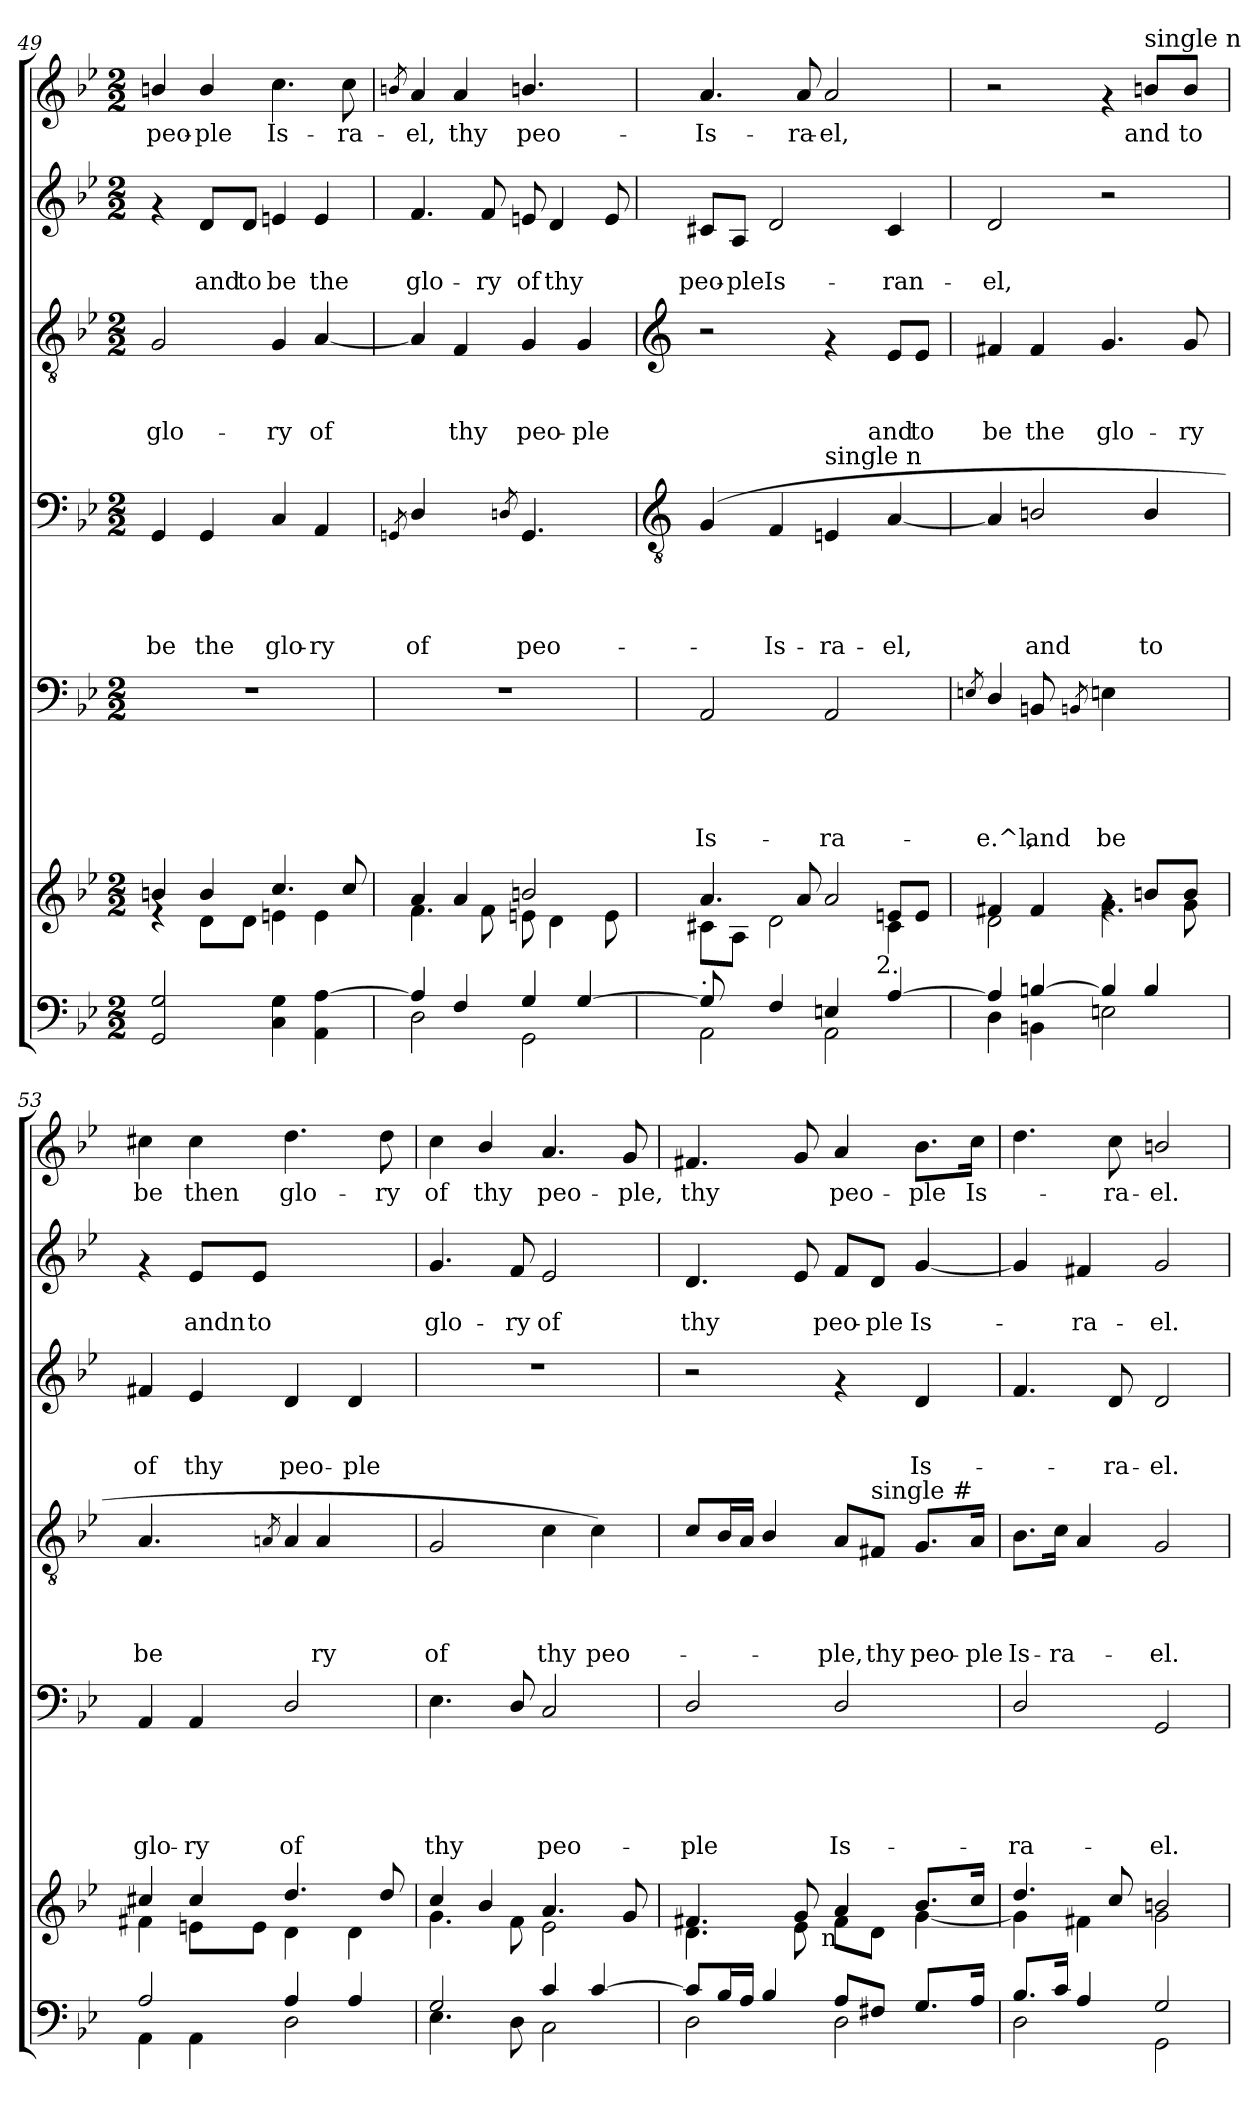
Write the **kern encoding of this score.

**kern	**kern	**kern	**text	**text	**text	**text	**text	**kern	**text	**text	**text	**text	**kern	**text	**text	**text	**kern	**text	**text	**kern	**text
*part6	*part6	*part5	*part5	*part5	*part5	*part5	*part5	*part4	*part4	*part4	*part4	*part4	*part3	*part3	*part3	*part3	*part2	*part2	*part2	*part1	*part1
*staff7	*staff6	*staff5	*staff5	*staff5	*staff5	*staff5	*staff5	*staff4	*staff4	*staff4	*staff4	*staff4	*staff3	*staff3	*staff3	*staff3	*staff2	*staff2	*staff2	*staff1	*staff1
*clefF4	*clefG2	*clefF4	*	*	*	*	*	*clefF4	*	*	*	*	*clefGv2	*	*	*	*clefG2	*	*	*clefG2	*
*k[b-e-]	*k[b-e-]	*k[b-e-]	*	*	*	*	*	*k[b-e-]	*	*	*	*	*k[b-e-]	*	*	*	*k[b-e-]	*	*	*k[b-e-]	*
*B-:	*B-:	*B-:	*	*	*	*	*	*B-:	*	*	*	*	*B-:	*	*	*	*B-:	*	*	*B-:	*
*M2/2	*M2/2	*M2/2	*	*	*	*	*	*M2/2	*	*	*	*	*M2/2	*	*	*	*M2/2	*	*	*M2/2	*
=49	=49	=49	=49	=49	=49	=49	=49	=49	=49	=49	=49	=49	=49	=49	=49	=49	=49	=49	=49	=49	=49
*	*^	*	*	*	*	*	*	*	*	*	*	*	*	*	*	*	*	*	*	*	*
!	!	!	!	!	!	!	!	!	!	!	!	!	!LO:LY:b	!	!	!	!LO:LY:b	!	!	!	!	!LO:LY:b
2GG/ 2G/	4bn/	4rd	1r	.	.	.	.	.	4GG/	.	.	.	be	2G/	.	.	glo-	4rf	.	.	4bn/	peo-
!	!	!	!	!	!	!	!	!	!	!	!	!	!LO:LY:b	!	!	!	!	!	!	!LO:LY:b	!	!LO:LY:b
.	4b/	8d\L	.	.	.	.	.	.	4GG/	.	.	.	the	.	.	.	.	8d/L	.	and	4b/	-ple
!	!	!	!	!	!	!	!	!	!	!	!	!	!	!	!	!	!	!	!	!LO:LY:b	!	!
.	.	8d\J	.	.	.	.	.	.	.	.	.	.	.	.	.	.	.	8d/J	.	to	.	.
!	!	!	!	!	!	!	!	!	!	!	!	!	!LO:LY:b	!	!	!	!LO:LY:b	!	!	!LO:LY:b	!	!LO:LY:b
4C\ 4G\	4.cc/	4en\	.	.	.	.	.	.	4C/	.	.	.	glo-	4G/	.	.	-ry	4en/	.	be	4.cc\	Is-
!	!	!	!	!	!	!	!	!	!	!	!	!	!LO:LY:b	!	!	!	!LO:LY:b	!	!	!LO:LY:b	!	!
4AA\ [>4A\	.	4e\	.	.	.	.	.	.	4AA/	.	.	.	-ry	[<4A/	.	.	of	4e/	.	the	.	.
!	!	!	!	!	!	!	!	!	!	!	!	!	!	!	!	!	!	!	!	!	!	!LO:LY:b
.	8cc/	.	.	.	.	.	.	.	.	.	.	.	.	.	.	.	.	.	.	.	8cc\	-ra-
=50	=50	=50	=50	=50	=50	=50	=50	=50	=50	=50	=50	=50	=50	=50	=50	=50	=50	=50	=50	=50	=50	=50
.	.	.	.	.	.	.	.	.	8qGGn/	.	.	.	.	.	.	.	.	.	.	.	8qbn/	.
*^	*	*	*	*	*	*	*	*	*	*	*	*	*	*	*	*	*	*	*	*	*	*
!	!	!	!	!	!	!	!	!	!	!	!	!	!	!LO:LY:b	!	!	!	!	!	!	!LO:LY:b	!	!LO:LY:b
4A/]	2D\	4a/	4.f\	1r	.	.	.	.	.	4D/	.	.	.	of	4A/]	.	.	.	4.f/	.	glo-	4a/	-el,
!	!	!	!	!	!	!	!	!	!	!	!	!	!	!	!	!	!	!LO:LY:b	!	!	!	!	!LO:LY:b
4F/	.	4a/	.	.	.	.	.	.	.	4ryy	.	.	.	.	4F/	.	.	thy	.	.	.	4a/	thy
!	!	!	!	!	!	!	!	!	!	!	!	!	!	!	!	!	!	!	!	!	!LO:LY:b	!	!
.	.	.	8f\	.	.	.	.	.	.	.	.	.	.	.	.	.	.	.	8f/	.	-ry	.	.
.	.	.	.	.	.	.	.	.	.	8qDn/	.	.	.	.	.	.	.	.	.	.	.	.	.
!	!	!	!	!	!	!	!	!	!	!	!	!	!	!LO:LY:b	!	!	!	!LO:LY:b	!	!	!LO:LY:b	!	!LO:LY:b
4G/	2GG\	2bn/	8en\	.	.	.	.	.	.	4.GG/	.	.	.	peo-	4G/	.	.	peo-	8en/	.	of	4.b/	peo-
!	!	!	!	!	!	!	!	!	!	!	!	!	!	!	!	!	!	!	!	!	!LO:LY:b	!	!
.	.	.	4d\	.	.	.	.	.	.	.	.	.	.	.	.	.	.	.	4d/	.	thy	.	.
!	!	!	!	!	!	!	!	!	!	!	!	!	!	!	!	!	!	!LO:LY:b	!	!	!	!	!
[<4G/	.	.	.	.	.	.	.	.	.	.	.	.	.	.	4G/	.	.	-ple	.	.	.	.	.
.	.	.	8e\	.	.	.	.	.	.	8ryy	.	.	.	.	.	.	.	.	8e/	.	.	8ryy	.
*	*	*v	*v	*	*	*	*	*	*	*	*	*	*	*	*	*	*	*	*	*	*	*	*
!!LO:PB:g=z
=51	=51	=51	=51	=51	=51	=51	=51	=51	=51	=51	=51	=51	=51	=51	=51	=51	=51	=51	=51	=51	=51	=51
*	*	*	*	*	*	*	*	*	*clefGv2	*	*	*	*	*clefG2	*	*	*	*	*	*	*	*
*	*	*^	*	*	*	*	*	*	*	*	*	*	*	*	*	*	*	*	*	*	*	*
*	*	*	*^	*	*	*	*	*	*	*	*	*	*	*	*	*	*	*	*	*	*	*	*
*	*	*	*	*^	*	*	*	*	*	*	*	*	*	*	*	*	*	*	*	*	*	*	*	*
!	!	!LO:TX:b:t=.	!	!	!	!	!	!	!	!	!	!	!	!	!	!	!	!	!	!	!	!	!	!	!
!	!	!	!	!	!	!	!	!	!	!	!LO:LY:b	!	!	!	!	!	!	!	!	!	!	!	!LO:LY:b	!	!LO:LY:b
8G/]	2AA\	4.a/	8c#X<\L	4.ryy	2.ryy	2AA/	.	.	.	.	Is-	(<4G/	.	.	.	.	2r	.	.	.	8c#X/L	.	peo-	4.a/	-Is-
!	!	!	!	!	!	!	!	!	!	!	!	!	!	!	!	!	!	!	!	!	!	!	!LO:LY:b	!	!
8ryy	.	.	8A\J	.	.	.	.	.	.	.	.	.	.	.	.	.	.	.	.	.	8A/J	.	-ple	.	.
!	!	!	!	!	!	!	!	!	!	!	!	!	!	!	!	!LO:LY:b	!	!	!	!	!	!	!LO:LY:b	!	!
4F/	.	.	2d\	.	.	.	.	.	.	.	.	4F/	.	.	.	-Is-	.	.	.	.	2d/	.	Is-	.	.
!	!	!	!	!	!	!	!	!	!	!	!	!	!	!	!	!	!	!	!	!	!	!	!	!	!LO:LY:b
.	.	4ryy	.	8a/	.	.	.	.	.	.	.	.	.	.	.	.	.	.	.	.	.	.	.	8a/	-ra-
!	!	!	!	!	!	!	!	!	!	!	!	!LO:TX:a:t=single n	!	!	!	!	!	!	!	!	!	!	!	!	!
!	!	!	!	!	!	!	!	!	!	!	!LO:LY:b	!	!	!	!	!LO:LY:b	!	!	!	!	!	!	!	!	!LO:LY:b
4En/	2AA\	.	.	2a/	.	2AA/	.	.	.	.	-ra-	4E/	.	.	.	-ra-	4rf	.	.	.	.	.	.	2a/	-el,
.	.	16.ryy	.	.	.	.	.	.	.	.	.	.	.	.	.	.	.	.	.	.	.	.	.	.	.
!	!	!LO:TX:b:t=2.	!	!	!	!	!	!	!	!	!	!	!	!	!	!	!	!	!	!	!	!	!	!	!
.	.	4ryy	.	.	.	.	.	.	.	.	.	.	.	.	.	.	.	.	.	.	.	.	.	.	.
!	!	!	!	!	!	!	!	!	!	!	!	!	!	!	!	!LO:LY:b	!	!	!	!LO:LY:b	!	!	!LO:LY:b	!	!
[>4A/	.	.	8en/L	.	4c#\	.	.	.	.	.	.	[<4A/	.	.	.	-el,	8e-/L	.	.	and	4c#/	.	-ran-	.	.
!	!	!	!	!	!	!	!	!	!	!	!	!	!	!	!	!	!	!	!	!LO:LY:b	!	!	!	!	!
.	.	.	8e/J	.	.	.	.	.	.	.	.	.	.	.	.	.	8e-/J	.	.	to	.	.	.	.	.
.	.	32ryy	.	.	.	.	.	.	.	.	.	.	.	.	.	.	.	.	.	.	.	.	.	.	.
*	*	*v	*v	*v	*v	*	*	*	*	*	*	*	*	*	*	*	*	*	*	*	*	*	*	*	*
=52	=52	=52	=52	=52	=52	=52	=52	=52	=52	=52	=52	=52	=52	=52	=52	=52	=52	=52	=52	=52	=52	=52
.	.	.	8qEn/	.	.	.	.	.	.	.	.	.	.	.	.	.	.	.	.	.	.	.
*	*	*^	*	*	*	*	*	*	*	*	*	*	*	*	*	*	*	*	*	*	*	*
!	!	!	!	!	!	!	!	!	!LO:LY:b	!	!	!	!	!	!	!	!	!LO:LY:b	!	!	!LO:LY:b	!	!
4A/]	4D\	4f#X>/	2d\	4D/	.	.	.	.	-e.^l,	4A/]	.	.	.	.	4f#X/	.	.	be	2d/	.	-el,	2r	.
!	!	!	!	!	!	!	!	!	!LO:LY:b	!	!	!	!	!LO:LY:b	!	!	!	!LO:LY:b	!	!	!	!	!
[>4Bn/	4BBn\	4f#/	.	8BBn/	.	.	.	.	and	2Bn/	.	.	.	and	4f#/	.	.	the	.	.	.	.	.
.	.	.	.	8ryy	.	.	.	.	.	.	.	.	.	.	.	.	.	.	.	.	.	.	.
.	.	.	.	8qBBn/	.	.	.	.	.	.	.	.	.	.	.	.	.	.	.	.	.	.	.
!	!	!	!	!	!	!	!	!	!LO:LY:b	!	!	!	!	!	!	!	!	!LO:LY:b	!	!	!	!	!
4B/]	2En\	4rg	4.g\	4E\	.	.	.	.	be	.	.	.	.	.	4.g/	.	.	glo-	2r	.	.	4rf	.
!	!	!	!	!	!	!	!	!	!	!	!	!	!	!	!	!	!	!	!	!	!	!LO:TX:a:t=single n	!
!	!	!	!	!	!	!	!	!	!	!	!	!	!	!LO:LY:b	!	!	!	!	!	!	!	!	!LO:LY:b
4B/	.	8bn>/L	.	4ryy	.	.	.	.	.	4B/	.	.	.	to	.	.	.	.	.	.	.	8b/L	and
!	!	!	!	!	!	!	!	!	!	!	!	!	!	!	!	!	!	!LO:LY:b	!	!	!	!	!LO:LY:b
.	.	8b/J	8g\	.	.	.	.	.	.	.	.	.	.	.	8g/	.	.	-ry	.	.	.	8b/J	to
=53	=53	=53	=53	=53	=53	=53	=53	=53	=53	=53	=53	=53	=53	=53	=53	=53	=53	=53	=53	=53	=53	=53	=53
!	!	!	!	!	!	!	!	!	!LO:LY:b	!	!	!	!	!LO:LY:b	!	!	!	!LO:LY:b	!	!	!	!	!LO:LY:b
*	*	*	*	*	*	*	*	*	*	*^	*	*	*	*	*	*	*	*	*	*	*	*	*
2A/	4AA\	4cc#X/	4f#X\	4AA/	.	.	.	.	glo-	4.A/	2ryy	.	.	.	be	4f#X/	.	.	of	4rf	.	.	4cc#X\	be
!	!	!	!	!	!	!	!	!	!LO:LY:b	!	!	!	!	!	!	!	!	!	!LO:LY:b	!	!	!LO:LY:b	!	!LO:LY:b
.	4AA\	4cc#/	8en\L	4AA/	.	.	.	.	-ry	.	.	.	.	.	.	4e-/	.	.	thy	8e-/L	.	andn	4cc#\	then
!	!	!	!	!	!	!	!	!	!	!	!	!	!	!	!	!	!	!	!	!	!	!LO:LY:b	!	!
.	.	.	8e\J	.	.	.	.	.	.	8ryy	.	.	.	.	.	.	.	.	.	8e-/J	.	to	.	.
.	.	.	.	.	.	.	.	.	.	8qAn/	.	.	.	.	.	.	.	.	.	.	.	.	.	.
!	!	!	!	!	!	!	!	!	!LO:LY:b	!	!	!	!	!	!	!	!	!	!LO:LY:b	!	!	!	!	!LO:LY:b
4A/	2D\	4.dd/	4d\	2D/	.	.	.	.	of	4A/	8ryy	.	.	.	.	4d/	.	.	peo-	2ryy	.	.	4.dd\	glo-
!	!	!	!	!	!	!	!	!	!	!	!	!	!	!	!LO:LY:b	!	!	!	!	!	!	!	!	!
.	.	.	.	.	.	.	.	.	.	.	4A/	.	.	.	ry	.	.	.	.	.	.	.	.	.
!	!	!	!	!	!	!	!	!	!	!	!	!	!	!	!	!	!	!	!LO:LY:b	!	!	!	!	!
4A/	.	.	4d\	.	.	.	.	.	.	8ryy	.	.	.	.	.	4d/	.	.	-ple	.	.	.	.	.
!	!	!	!	!	!	!	!	!	!	!	!	!	!	!	!	!	!	!	!	!	!	!	!	!LO:LY:b
.	.	8dd/	.	.	.	.	.	.	.	8ryy	8ryy	.	.	.	.	.	.	.	.	.	.	.	8dd\	-ry
=54	=54	=54	=54	=54	=54	=54	=54	=54	=54	=54	=54	=54	=54	=54	=54	=54	=54	=54	=54	=54	=54	=54	=54	=54
!	!	!	!	!	!	!	!	!	!LO:LY:b	!	!	!	!	!	!LO:LY:b	!	!	!	!	!	!	!LO:LY:b	!	!LO:LY:b
*	*	*	*	*	*	*	*	*	*	*v	*v	*	*	*	*	*	*	*	*	*	*	*	*	*
2G/	4.E-\	4cc/	4.g\	4.E-\	.	.	.	.	thy	2G/	.	.	.	of	1r	.	.	.	4.g/	.	glo-	4cc\	of
!	!	!	!	!	!	!	!	!	!	!	!	!	!	!	!	!	!	!	!	!	!	!	!LO:LY:b
.	.	4b-/	.	.	.	.	.	.	.	.	.	.	.	.	.	.	.	.	.	.	.	4b-/	thy
!	!	!	!	!	!	!	!	!	!	!	!	!	!	!	!	!	!	!	!	!	!LO:LY:b	!	!
.	8D\	.	8f\	8D/	.	.	.	.	.	.	.	.	.	.	.	.	.	.	8f/	.	-ry	.	.
!	!	!	!	!	!	!	!	!	!LO:LY:b	!	!	!	!	!LO:LY:b	!	!	!	!	!	!	!LO:LY:b	!	!LO:LY:b
4c/	2C\	4.a/	2e-\	2C/	.	.	.	.	peo-	4c\	.	.	.	thy	.	.	.	.	2e-/	.	of	4.a/	peo-
!	!	!	!	!	!	!	!	!	!	!	!	!	!	!LO:LY:b	!	!	!	!	!	!	!	!	!
[>4c/	.	.	.	.	.	.	.	.	.	4c\)	.	.	.	peo-	.	.	.	.	.	.	.	.	.
!	!	!	!	!	!	!	!	!	!	!	!	!	!	!	!	!	!	!	!	!	!	!	!LO:LY:b
.	.	8g/	.	.	.	.	.	.	.	.	.	.	.	.	.	.	.	.	.	.	.	8g/	-ple,
!!LO:PB:g=z
=55	=55	=55	=55	=55	=55	=55	=55	=55	=55	=55	=55	=55	=55	=55	=55	=55	=55	=55	=55	=55	=55	=55	=55
!	!	!	!	!	!	!	!	!	!LO:LY:b	!	!	!	!	!	!	!	!	!	!	!	!LO:LY:b	!	!LO:LY:b
*	*	*	*^	*	*	*	*	*	*	*	*	*	*	*	*	*	*	*	*	*	*	*	*
8c/L]	2D\	4.f#X/	4.d\	4...ryy	2D/	.	.	.	.	-ple	8c/L	.	.	.	.	2r	.	.	.	4.d/	.	thy	4.f#X/	thy
16B-/L	.	.	.	.	.	.	.	.	.	.	16B-/L	.	.	.	.	.	.	.	.	.	.	.	.	.
16A/JJ	.	.	.	.	.	.	.	.	.	.	16A/JJ	.	.	.	.	.	.	.	.	.	.	.	.	.
4B-/	.	.	.	.	.	.	.	.	.	.	4B-/	.	.	.	.	.	.	.	.	.	.	.	.	.
.	.	8g/	8e-\	.	.	.	.	.	.	.	.	.	.	.	.	.	.	.	.	8e-/	.	.	8g/	.
!	!	!	!	!LO:TX:b:t=n	!	!	!	!	!	!	!	!	!	!	!	!	!	!	!	!	!	!	!	!
.	.	.	.	2ryy	.	.	.	.	.	.	.	.	.	.	.	.	.	.	.	.	.	.	.	.
!	!	!	!	!	!	!	!	!	!	!LO:LY:b	!	!	!	!	!LO:LY:b	!	!	!	!	!	!	!LO:LY:b	!	!LO:LY:b
8A/L	2D\	4a/	8f#\L	.	2D/	.	.	.	.	Is-	8A/L	.	.	.	-ple,	4rf	.	.	.	8f/L	.	peo-	4a/	peo-
!	!	!	!	!	!	!	!	!	!	!	!LO:TX:a:t=single #	!	!	!	!	!	!	!	!	!	!	!	!	!
!	!	!	!	!	!	!	!	!	!	!	!	!	!	!	!LO:LY:b	!	!	!	!	!	!	!LO:LY:b	!	!
8F#X/J	.	.	8d\J	.	.	.	.	.	.	.	8F#/J	.	.	.	thy	.	.	.	.	8d/J	.	-ple	.	.
!	!	!	!	!	!	!	!	!	!	!	!	!	!	!	!LO:LY:b	!	!	!	!LO:LY:b	!	!	!LO:LY:b	!	!LO:LY:b
8.G/L	.	8.b-/L	[<4g\	.	.	.	.	.	.	.	8.G/L	.	.	.	peo-	4d/	.	.	Is-	[<4g/	.	Is-	8.b-\L	-ple
!	!	!	!	!	!	!	!	!	!	!	!	!	!	!	!LO:LY:b	!	!	!	!	!	!	!	!	!LO:LY:b
16A/Jk	.	16cc/Jk	.	.	.	.	.	.	.	.	16A/Jk	.	.	.	-ple	.	.	.	.	.	.	.	16cc\Jk	Is-
.	.	.	.	32ryy	.	.	.	.	.	.	.	.	.	.	.	.	.	.	.	.	.	.	.	.
=56	=56	=56	=56	=56	=56	=56	=56	=56	=56	=56	=56	=56	=56	=56	=56	=56	=56	=56	=56	=56	=56	=56	=56	=56
!	!	!	!	!	!	!	!	!	!	!LO:LY:b	!	!	!	!	!LO:LY:b	!	!	!	!	!	!	!	!	!
*	*	*	*v	*v	*	*	*	*	*	*	*	*	*	*	*	*	*	*	*	*	*	*	*	*
8.B-/L	2D\	4.dd/	4g\]	2D/	.	.	.	.	-ra-	8.B-\L	.	.	.	Is-	4.f/	.	.	.	4g/]	.	.	4.dd\	.
!	!	!	!	!	!	!	!	!	!	!	!	!	!	!LO:LY:b	!	!	!	!	!	!	!	!	!
16c/Jk	.	.	.	.	.	.	.	.	.	16c\Jk	.	.	.	-ra-	.	.	.	.	.	.	.	.	.
!	!	!	!	!	!	!	!	!	!	!	!	!	!	!	!	!	!	!	!	!	!LO:LY:b	!	!
4A/	.	.	4f#X\	.	.	.	.	.	.	4A/	.	.	.	.	.	.	.	.	4f#X/	.	-ra-	.	.
!	!	!	!	!	!	!	!	!	!	!	!	!	!	!	!	!	!	!LO:LY:b	!	!	!	!	!LO:LY:b
.	.	8cc/	.	.	.	.	.	.	.	.	.	.	.	.	8d/	.	.	-ra-	.	.	.	8cc\	-ra-
!	!	!	!	!	!	!	!	!	!LO:LY:b	!	!	!	!	!LO:LY:b	!	!	!	!LO:LY:b	!	!	!LO:LY:b	!	!LO:LY:b
2G/	2GG\	2bn/	2g\	2GG/	.	.	.	.	-el.	2G/	.	.	.	-el.	2d/	.	.	-el.	2g/	.	-el.	2bn/	-el.
*v	*v	*	*	*	*	*	*	*	*	*	*	*	*	*	*	*	*	*	*	*	*	*	*
*	*v	*v	*	*	*	*	*	*	*	*	*	*	*	*	*	*	*	*	*	*	*	*
=	=	=	=	=	=	=	=	=	=	=	=	=	=	=	=	=	=	=	=	=	=
*-	*-	*-	*-	*-	*-	*-	*-	*-	*-	*-	*-	*-	*-	*-	*-	*-	*-	*-	*-	*-	*-
